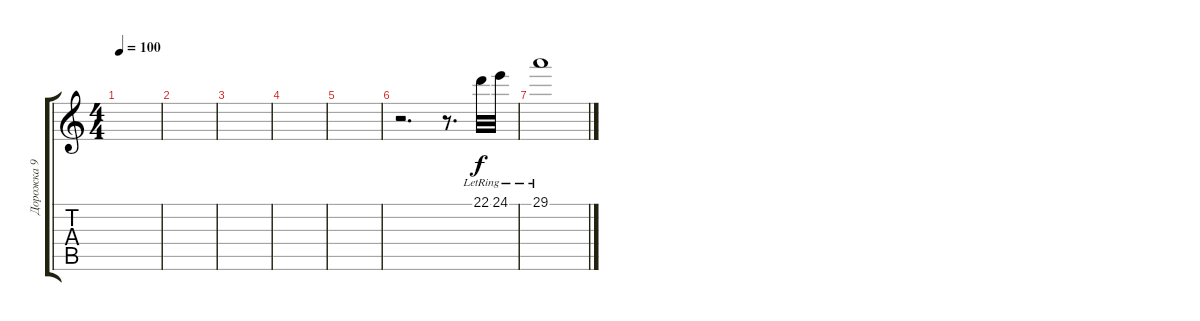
\track ("Дорожка 9" "Дорожка 9") {instrument brightacousticpiano}
\staff {score tabs}
\tuning (E4 B3 G3 D3 A2 E2) {hide}
\ts (4 4)
\tempo 100
\clef g2
\ks c
|
|
|
|
|
r.2{d} r.8{d} 22.1{lr}.32 24.1{lr}.32 |
29.1{lr}.1
